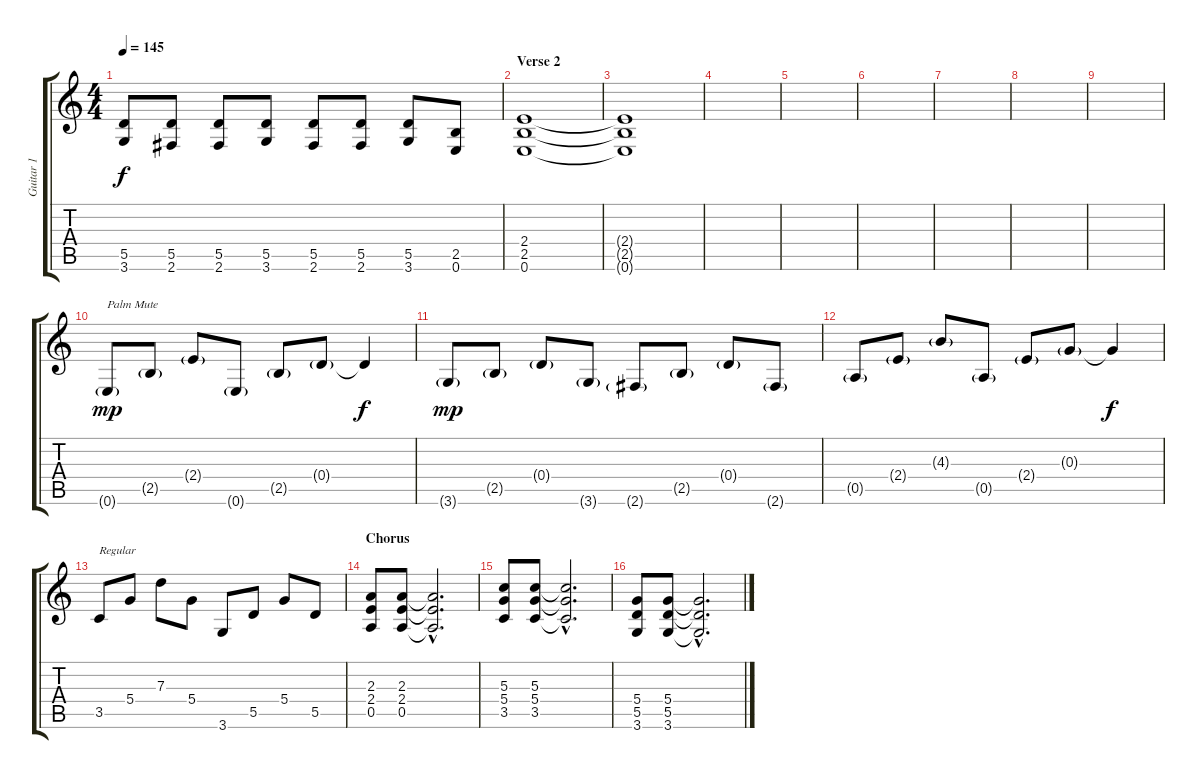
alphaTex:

\track ("Guitar 1" "Guitar 1") {instrument overdrivenguitar}
\staff {score tabs}
\tuning (E4 B3 G3 D3 A2 E2) {hide}
\ts (4 4)
\tempo 145
\clef g2
\ks c
(5.5 3.6).8{dy f} (5.5 2.6).8 (5.5 2.6).8 (5.5 3.6).8 (5.5 2.6).8 (5.5 2.6).8 (5.5 3.6).8 (2.5 0.6).8 |
\section ("" "Verse 2")
(2.4 2.5 0.6).1{volume 0} |
(2.4{t} 2.5{t} 0.6{t}).1 |
|
|
|
|
|
|
0.6{g}.8{txt "Palm Mute" dy mp volume 16} 2.5{g}.8 2.4{g}.8 0.6{g}.8 2.5{g}.8 0.4{g}.8 0.4{t}.4{dy f} |
3.6{g}.8{dy mp} 2.5{g}.8 0.4{g}.8 3.6{g}.8 2.6{g}.8 2.5{g}.8 0.4{g}.8 2.6{g}.8 |
0.5{g}.8 2.4{g}.8 4.3{g}.8 0.5{g}.8 2.4{g}.8 0.3{g}.8 0.3{t}.4{dy f} |
3.5.8{txt "Regular"} 5.4.8 7.3.8 5.4.8 3.6.8 5.5.8 5.4.8 5.5.8 |
\section ("" "Chorus")
(2.3 2.4 0.5).8 (2.3 2.4 0.5).8 (2.3{hac t} 2.4{hac t} 0.5{hac t}).2{d} |
(5.3 5.4 3.5).8 (5.3 5.4 3.5).8 (5.3{hac t} 5.4{hac t} 3.5{hac t}).2{d} |
(5.4 5.5 3.6).8 (5.4 5.5 3.6).8 (5.4{hac t} 5.5{hac t} 3.6{hac t}).2{d}
